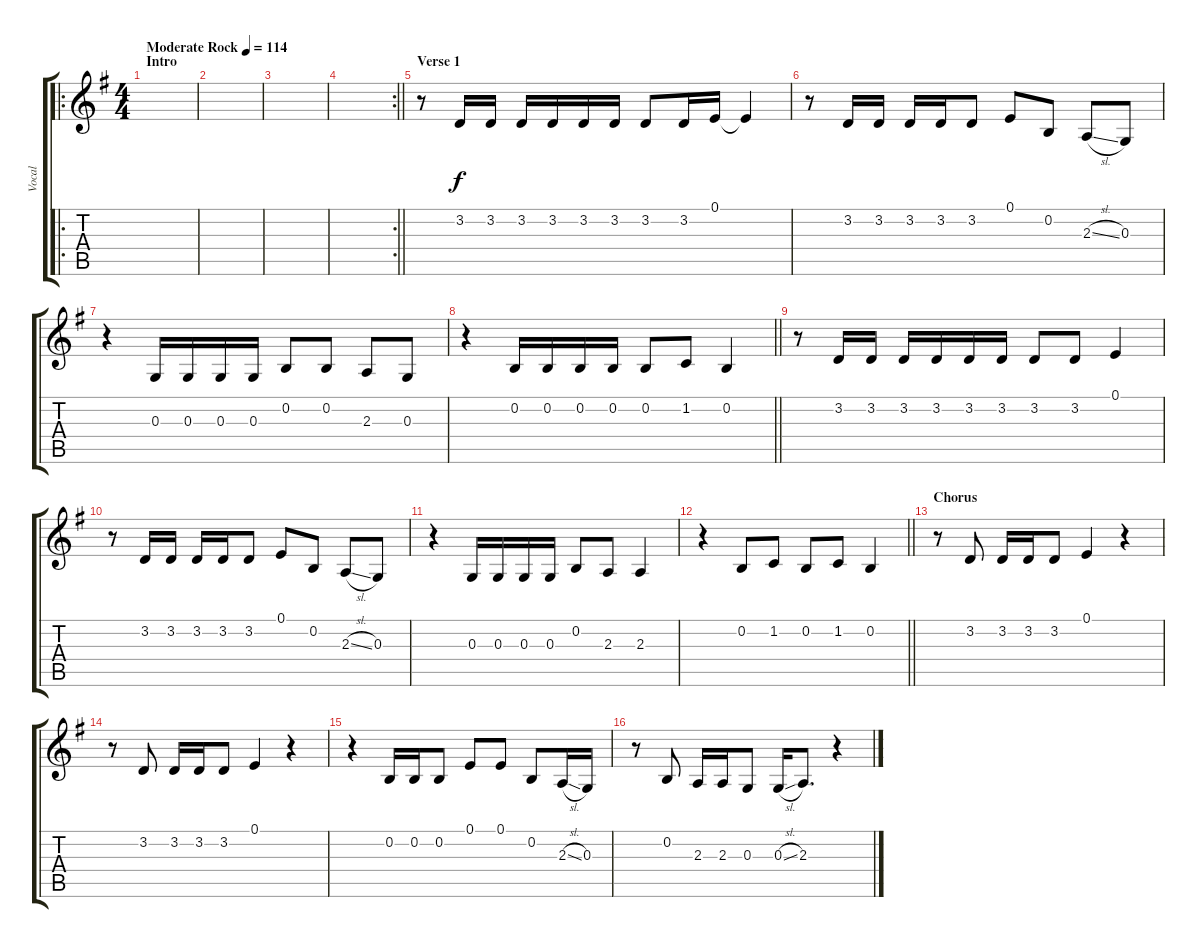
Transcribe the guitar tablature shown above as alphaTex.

\track ("Vocal" "Vocal") {instrument mutedtrumpet}
\staff {score tabs}
\tuning (E4 B3 G3 D3 A2 E2) {hide}
\ro
\ts (4 4)
\section ("" "Intro")
\tempo (114 "Moderate Rock")
\clef g2
\ks g
|
|
|
\rc 2
\barLineRight lightlight
|
\section ("" "Verse 1")
r.8 3.2.16 3.2.16 3.2.16 3.2.16 3.2.16 3.2.16 3.2.8 3.2.16 0.1.16 0.1{t}.4 |
r.8 3.2.16 3.2.16 3.2.16 3.2.16 3.2.8 0.1.8 0.2.8 2.3{sl}.8 0.3.8 |
r.4 0.3.16 0.3.16 0.3.16 0.3.16 0.2.8 0.2.8 2.3.8 0.3.8 |
\barLineRight lightlight
r.4 0.2.16 0.2.16 0.2.16 0.2.16 0.2.8 1.2.8 0.2.4 |
r.8 3.2.16 3.2.16 3.2.16 3.2.16 3.2.16 3.2.16 3.2.8 3.2.8 0.1.4 |
r.8 3.2.16 3.2.16 3.2.16 3.2.16 3.2.8 0.1.8 0.2.8 2.3{sl}.8 0.3.8 |
r.4 0.3.16 0.3.16 0.3.16 0.3.16 0.2.8 2.3.8 2.3.4 |
\barLineRight lightlight
r.4 0.2.8 1.2.8 0.2.8 1.2.8 0.2.4 |
\section ("" "Chorus")
r.8 3.2.8 3.2.16 3.2.16 3.2.8 0.1.4 r.4 |
r.8 3.2.8 3.2.16 3.2.16 3.2.8 0.1.4 r.4 |
r.4 0.2.16 0.2.16 0.2.8 0.1.8 0.1.8 0.2.8 2.3{sl}.16 0.3.16 |
r.8 0.2.8 2.3.16 2.3.16 0.3.8 0.3{sl}.16 2.3.8{d} r.4
